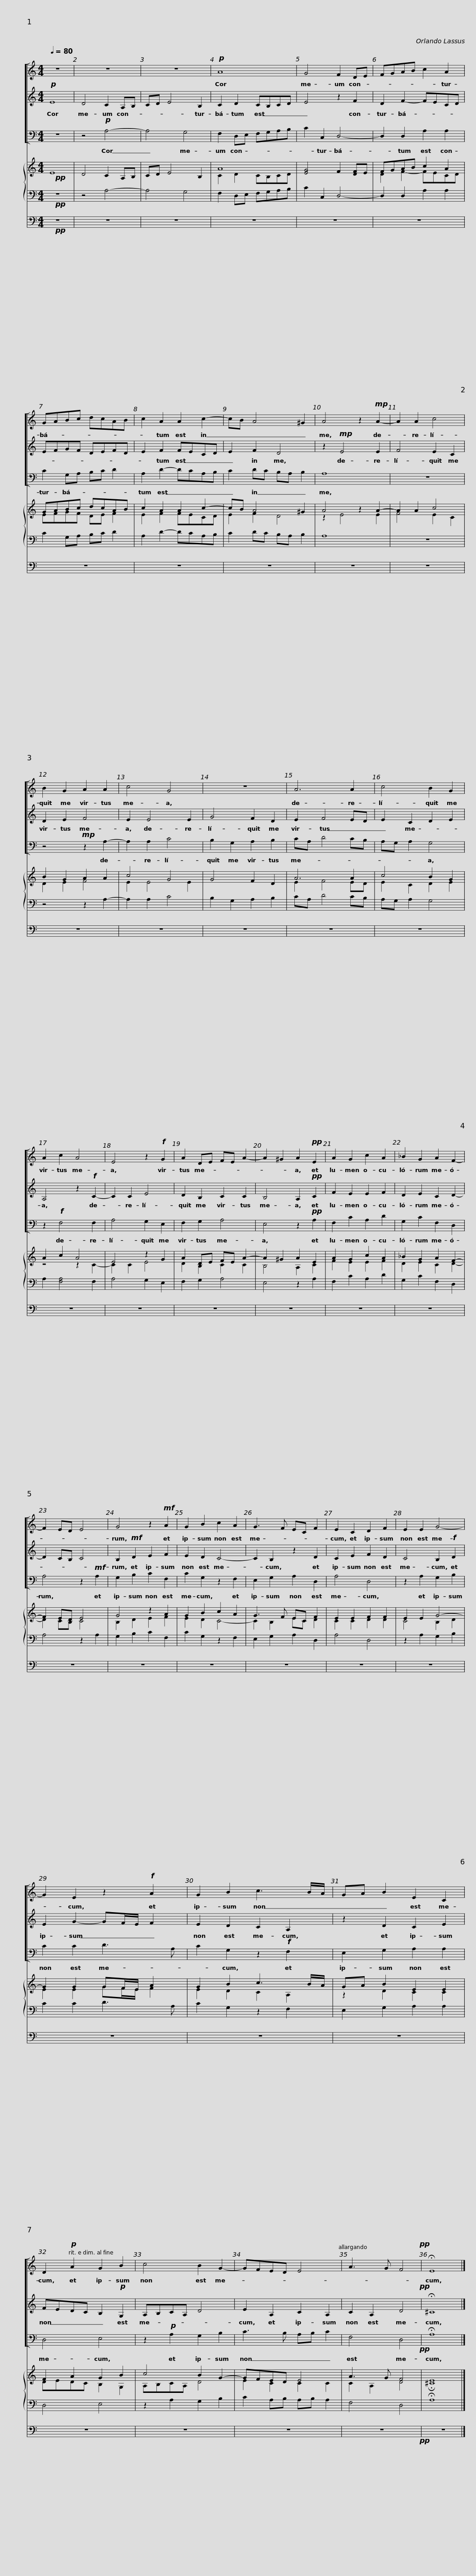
X:1
%%score [ 1 2 ( 3 4 ) ] { ( 5 6 ) | ( 7 8 ) } 9
L:1/8
Q:1/4=80
M:4/4
I:linebreak $
K:C
V:1 treble
V:2 treble
V:3 bass
V:4 bass
V:5 treble
V:6 treble
V:7 bass
V:8 bass
V:9 bass
V:1
 z8 | z8 | z8 |!p! A8 | G4 F2 DE | %5
 FGAB c2 A2 |$ GABc dcAB | c2 A2 A2 c2- | cB A4 ^G2 | A4 z2!mp! A2- | %10
 A2 A2 c4 | B2 G2 A2 A2 |$ c4 G4 | z8 | A6 A2 | %15
 c4 B2 G2 | A2 c2 A4 | E4 z2!f! G2 |$ A2 DE FE A2- | A2 ^G2 A2!pp! E2 | %20
 A2 G2 c2 A2 | _B2 G2 A2 F2- | F2 ED E4 | G4 z2!mf! A2 |$ G2 B2 c2 A2 | %25
 G3 F EC F2 | E2 C2 D2 F2 | E2 E2 G4- | G2 E2 z2!f! A2 | G2 B2 c3 B/A/ |$ %30
 GA B2 E2 C2 | D2!p! A2 G2 B2 | c4 B2 G2- | GFED E4 | A3 G F4!pp! | %35
 !fermata!E8 |] %36
V:2
!p! E8 | D4 C2 A,B, | CD E4 B,2 | C2 D2 CB,CD | E4 z2 F2 | %5
 D2 F2- FECD |$ EFGF DEFD | E2 F2 FECD | E2 F2 D4 | z2!mp! E4 E2 | %10
 F4 E2 C2 | D2 E2 F4 |$ E2 E4 E2 | G4 F2 D2 | E2 F4 ED | %15
 E2 C2 D2 E2 | A,4 z2!f! C2- | C2 C2 E4 |$ D2 B,2 C2 C2 | B,4 A,2!pp! C2 | %20
 F2 E2 E2 F2 | D2 E2 C2 D2- | D2 CB, C4 | B,2!mf! D2 E2 F2 |$ E2 D2 C4- | %25
 C2 B,2 z2 D2 | C2 E2 F2 D2 | C4 B,2!f! D2 | E2 G2- GF/E/ F2 | E2 D2 C2 A,2 |$ %30
 z2 D2 C2 E2 | FEDC B,2!p! G,2 | A,B,CA, D4 | E2 A,2 C2 A,2 | C2 A,2 D4!pp! | %35
 !fermata!^C8 |] %36
V:3
 z8 | x8 | x8 | x8 | x8 | %5
 x8 |$ x8 | x8 | x8 | x8 | %10
 z8 | x8 |$ x8 | x8 | x8 | %15
 x8 | x8 | x8 |$ x8 | x8 | %20
 x8 | x8 | x8 | x8 |$ x8 | %25
 x8 | x8 | x8 | x8 | x8 |$ %30
 x8 | x8 | x8 | x8 | x8!pp! | %35
 x8 |] %36
V:4
 x8 | z4!p! A,4- | A,4 G,4 | F,2 D,E, F,G,A,B, | C2 C,2 D,4- | %5
 D,2 D,2 A,2 A,2 |$ C2 G,A, B,C D2 | A,2 D2- DCA,B, | C2 DC B,A, B,2 | A,8 | %10
 x8 | z4!mp! z2 A,2- |$ A,2 A,2 C4 | B,2 G,2 A,2 B,2 | CA, D4 CB, | %15
 A,G, A,2 G,4 | z2!f! F,4 F,2 | A,4 G,2 E,2 |$ F,2 G,2 A,4 | E,4 z2!pp! A,2 | %20
 F,2 C2 A,2 D2 | G,2 C2 F,2 D,2 | A,4 z2!mf! A,2 | G,2 B,2 C2 F,2 |$ C2 G,2 z2 F,2 | %25
 E,2 G,2 A,2 D,2 | A,4 D,4 | z2 A,2 G,2 B,2 | C2 C2 D3 A, | C2 G,2 z2!f! F,2 |$ %30
 E,2 G,2 A,2 A,2 | D,4 E,4 | z2!p! A,2 G,2 B,2 | C3 B, A,B, C2 | F,4 D,4 | %35
 !fermata!A,8 |] %36
V:5
!pp! x8 | x8 | x8 | A8 | [EG]4 F2 [DF]E | %5
 FGAB c2 A2 |$ GABc dcAB | c2 A2 A2 c2- | cB A4 ^G2 | A4 z2 A2- | %10
 A2 A2 c4 | B2 G2 A2 A2 |$ c4 G4 | x8 | A6 A2 | %15
 c4 B2 G2 | A2 c2 A4 | E4 z2 G2 |$ A2 DE FE A2- | A2 ^G2 A2 E2 | %20
 A2 G2 c2 A2 | _B2 G2 A2 F2- | F2 ED E4 | G4 z2 A2 |$ G2 B2 c2 A2 | %25
 G3 F EC F2 | E2 E2 F2 F2 | E2 E2 G4- | G2 G2 GF/E/ A2 | G2 B2 c3 B/A/ |$ %30
 GA B2 E2 E2 | F2 A2 G2 B2 | c4 B2 G2- | GFED E4 | A3 G F4 | %35
 E8 |] %36
V:6
 E8 | D4 C2 A,B, | CD E4 B,2 | C2 D2 CB,CD | x8 | %5
 D2 F2- FECD |$ EFGF DE F2 | E2 F2 FECD | E2 F2 D4 | z2 E4 E2 | %10
 F4 E2 C2 | D2 E2 F4 |$ E2 E4 E2 | G4 F2 D2 | E2 F4 ED | %15
 E2 C2 D2 E2 | z4 z2 C2- | C2 C2 E4 |$ D2 B,2 C2 C2 | B,4 A,2 C2 | %20
 F2 E2 E2 F2 | D2 E2 C2 D2- | D2 CB, C4 | B,2 D2 E2 F2 |$ E2 D2 C4- | %25
 C2 B,2 EC D2 | C2 C2 D2 D2 | C4 B,2 D2 | E2 E2 GF/E/ F2 | E2 D2 C2 A,2 |$ %30
 z2 D2 C2 C2 | DEDC B,2 G,2 | A,B,CA, D4 | E2 C2 C2 C2 | C2 A,2 D4 | %35
 !fermata!^C8 |] %36
V:7
!pp! z8 | x8 | x8 | x8 | x8 | %5
 x8 |$ x8 | x8 | x8 | x8 | %10
 z8 | x8 |$ x8 | x8 | x8 | %15
 x8 | x8 | x8 |$ x8 | x8 | %20
 x8 | x8 | x8 | x8 |$ x8 | %25
 x8 | x8 | x8 | x8 | x8 |$ %30
 x8 | x8 | x8 | x8 | x8 | %35
 x8 |] %36
V:8
 x8 | z4 A,4- | A,4 G,4 | F,2 D,E, F,G,A,B, | C2 C,2 D,4- | %5
 D,2 D,2 A,2 A,2 |$ C2 G,A, B,C D2 | A,2 D2- DCA,B, | C2 DC B,A, B,2 | A,8 | %10
 x8 | z4 z2 A,2- |$ A,2 A,2 C4 | B,2 G,2 A,2 B,2 | CA, D4 CB, | %15
 A,G, A,2 G,4 | A,2 [F,A,]4 F,2 | A,4 G,2 E,2 |$ F,2 G,2 A,4 | E,4 z2 A,2 | %20
 F,2 C2 A,2 D2 | G,2 C2 F,2 D,2 | A,4 z2 A,2 | G,2 B,2 C2 F,2 |$ C2 G,2 z2 F,2 | %25
 E,2 G,2 A,2 D,2 | A,4 D,4 | z2 A,2 G,2 B,2 | C2 C2 D3 A, | C2 G,2 z2 F,2 |$ %30
 E,2 G,2 A,2 A,2 | D,4 E,4 | z2 A,2 G,2 B,2 | C2 A,B, A,B, A,2 | F,4 D,4 | %35
 !fermata!A,8 |] %36
V:9
!pp! z8 | z8 | z8 | z8 | z8 | %5
 z8 |$ z8 | z8 | z8 | z8 | %10
 z8 | z8 |$ z8 | z8 | z8 | %15
 z8 | z8 | z8 |$ z8 | z8 | %20
 z8 | z8 | z8 | z8 |$ z8 | %25
 z8 | z8 | z8 | z8 | z8 |$ %30
 z8 | z8 | z8 | z8 | z8!pp! | %35
 z8 |] %36
